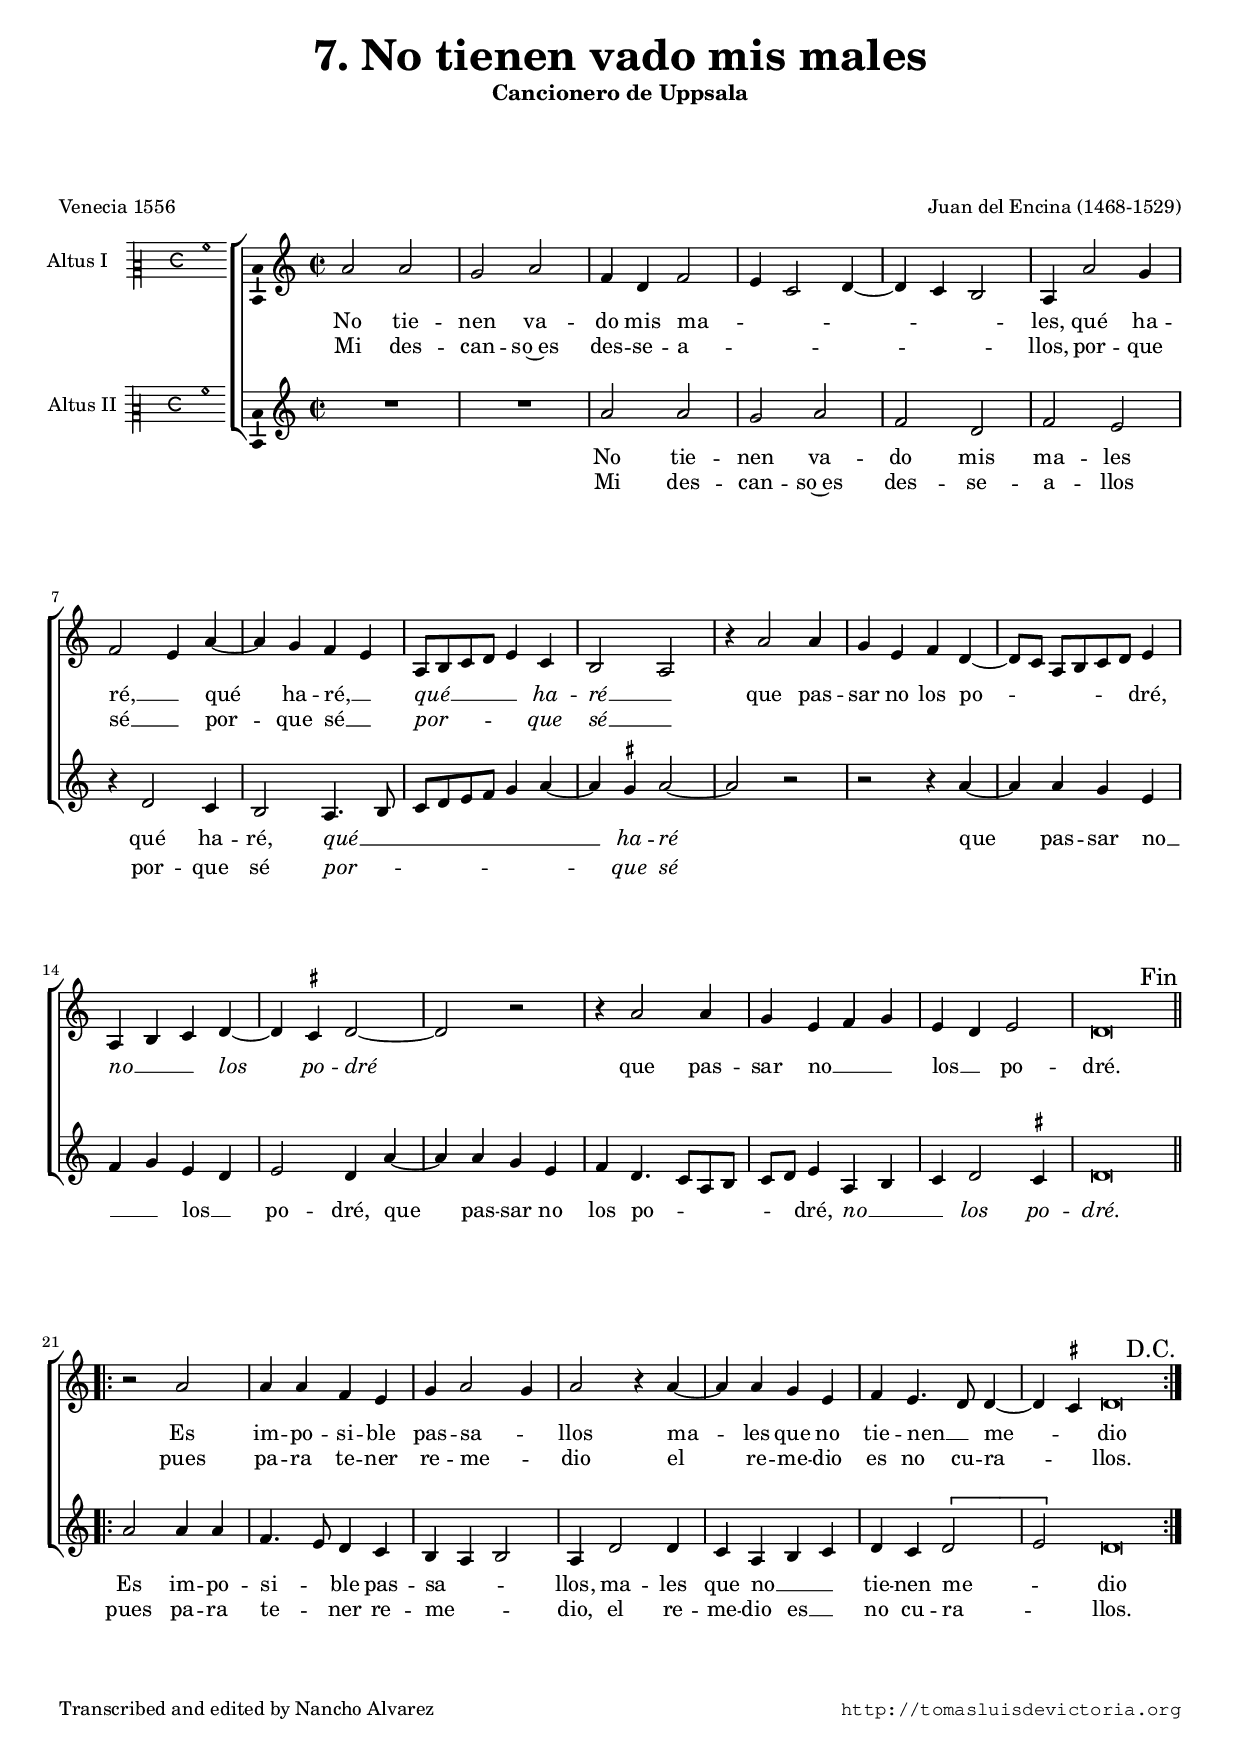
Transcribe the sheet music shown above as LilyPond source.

\version "2.18.0"

#(set-default-paper-size "a4")
#(set-global-staff-size 16.7)
#(ly:set-option 'point-and-click #f)
%mobile -s14.5 -i3.2

italicas=\override LyricText.font-shape = #'italic
rectas=\override LyricText.font-shape = #'upright
ss=\once \set suggestAccidentals = ##t
incipitwidth = 17
mtempo={\tempo 4 = 100}
mtempob={\tempo 4 = 50}

htitle="No tienen vado mis males"
hcomposer="Encina"

\header {
	title=\markup{\fontsize #3 "7. No tienen vado mis males"}
	subtitle="Cancionero de Uppsala"
	subsubtitle=\markup{\null \vspace #3 }
	composer="Juan del Encina (1468-1529)" % atribuido
        pdfauthor=\composer
	%opus="(-)"
	poet=\markup{"Venecia 1556"}
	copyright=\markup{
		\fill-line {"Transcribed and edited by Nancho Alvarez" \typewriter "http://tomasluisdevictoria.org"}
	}
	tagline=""
}

global={\key c \major \time 2/2 \skip 1*20 \bar ".|:-||" \break
	\skip 1*7 \bar ":|."
}


cantus=\relative c'{
        a'2 a
        g a
        f4 d f2
        e4 c2 d4 ~
        d c b2
        a4 a'2 g4
        f2 e4 a ~
        a g f e
        a,8 b c d e4 c
        b2 a
        r4 a'2 a4
        g e f d ~
        d8[ c] a[ b c d] e4
        a,4 b c4 d ~
        d \ss cis d2 ~
        d r
        r4 a'2 a4
        g e f g
        e d e2
        d\breve*1/2
        \override Score.RehearsalMark.self-alignment-X=#right
        \override Score.RehearsalMark.break-visibility = #'#(#t #t #f)
	\mark \markup{"Fin"}
	r2 a'2
	a4 a f e
	g a2 g4 % \ss gis??
	a2 r4 a ~
	a a4 g e
	f e4. d8 d4 ~
	d \ss cis4 \mtempob d\breve*1/4
	\mark \markup{"D.C."}
}

altus=\relative c''{
	R1*2
	a2 a
	g a
	f d
	f e
	r4 d2 c4
	b2 a4. b8
	c d e f g4 a4 ~
	a \ss gis4 a2 ~
	a r
	r r4 a4 ~
	a a4 g e
	f g e d
	e2 d4 a'4 ~
	a4 a4 g e
	f d4. c8 a8 b
	c d e4 a, b
	c d2 \ss cis4
	d\breve*1/2
	a'2 a4 a
	f4. e8 d4 c
	b a b2
	a4 d2 d4
	c a b c
	d c \[d2
	e\] d\breve*1/4
}

textocantus=\lyricmode{
No tie -- nen va -- do mis ma -- _ _ _ _ _ les,
qué ha -- ré, __ _
qué ha -- ré, __ _ 
\italicas qué __ _ _ _ _ ha -- ré __ _ \rectas
que pas -- sar no los po -- _ _ _ _ _ dré,
\italicas % no
no __ _ _ los po -- dré
\rectas
que pas -- sar no __ _ _ los __ _ po -- dré.
Es im -- po -- si -- ble pas -- sa -- _ llos
ma -- les que no tie -- nen __ _ me -- _ dio
}
textocantusb=\lyricmode{
Mi des -- can -- so~es des -- se -- a -- _ _ _ _ _ llos,
por -- que sé __ _
por -- que sé __ _
\italicas por -- _ _ _ _ que sé __ _ \rectas
"  " _ _ _ _ _ _ _ _ _ _ _ 
_ _ _ _ _ _ _ _ _ _ _ _ _ _ _ _ 
pues pa -- ra te -- ner re -- me -- _ dio % Remedio
el re -- me -- dio es no cu -- ra -- _ llos. % dio~es??
}

textoaltus=\lyricmode{
No tie -- nen va -- do mis ma -- les
qué ha -- ré,
\italicas qué __ _ _ _ _ _ _ _ ha -- ré \rectas
que pas -- sar no __ _ _ los __ _ po -- dré,
que pas -- sar no los po -- _ _ _ _ _ dré,
\italicas %no
no __ _ _ los po -- dré.
\rectas
Es im -- po -- si -- _ ble pas -- sa -- _ _ llos,
ma -- les que no __ _ _ tie -- nen me -- _ dio
}
textoaltusb=\lyricmode{
Mi des -- can -- so~es des -- se -- a -- llos
por -- que sé
\italicas por -- _ _ _ _ _ _ _ que sé \rectas
"  " _ _ _ _ _ _ _ _ _ _ _ 
_ _ _ _ _ _ _ _ _ _ _ _ _ _ _ _
pues pa -- ra te -- _ ner re -- me -- _ _ dio, 
el re -- me -- dio es __ _ no cu -- ra -- _ llos.
}

incipitcantus=\markup{
	\score{
		{ 
		\set Staff.instrumentName="Altus I   "
		\override NoteHead.style = #'neomensural
		\override Staff.TimeSignature.style = #'neomensural
		\cadenzaOn 
		\clef "petrucci-c2" 
		\key c \major
		\time 4/4
                a'1
		} 

	\layout { line-width=\incipitwidth indent = 0 }
	}
}

incipitaltus=\markup{
	\score{
		{ 
		\set Staff.instrumentName="Altus II "
		\override NoteHead.style = #'neomensural 
		\override Staff.TimeSignature.style = #'neomensural
		\cadenzaOn 
		\clef "petrucci-c2"
		\key c \major
		\time 4/4
                a'1
		} 
	\layout { line-width=\incipitwidth indent = 0 }
	}
}
%\layout {
%       \context {\Voice
%               \remove Ligature_bracket_engraver
%               \consists Mensural_ligature_engraver
%       }
%       line-width=\incipitwidth
%       indent = 0
%}

\score {\transpose c' c'{
\new ChoirStaff<<

	\new Staff <<\global
	\new Voice="v1" {
		\set Staff.instrumentName=\incipitcantus
		\clef "treble"
		\cantus }
	\new Lyrics \lyricsto "v1" {\textocantus }
	\new Lyrics \lyricsto "v1" {\textocantusb }
	>>

	\new Staff <<\global
	\new Voice="v2" {
		\set Staff.instrumentName=\incipitaltus
		\clef "treble"
		\altus }
	\new Lyrics \lyricsto "v2" {\textoaltus }
	\new Lyrics \lyricsto "v2" {\textoaltusb }
	>>	
>>

	} % transpose

\layout{ 
	\context {\Lyrics 
		\override VerticalAxisGroup.staff-affinity = #UP
		\override VerticalAxisGroup.nonstaff-relatedstaff-spacing =
			#'((basic-distance . 0) (minimum-distance . 0) (padding . 1.5))
		\override VerticalAxisGroup.nonstaff-nonstaff-spacing =
			#'((basic-distance . 0) (minimum-distance . 0) (padding . 1))
		\override LyricText.font-size = #1.2
		\override LyricHyphen.minimum-distance = #0.5
	}
	\context {\Score 
		tempoHideNote = ##t
		\override BarNumber.padding = #2 
	}
	\context {\Voice 
		%melismaBusyProperties = #'()
		%autoBeaming = ##f
	}
	\context {\Staff 
                %\RemoveEmptyStaves
                %\override VerticalAxisGroup.remove-first = ##t
		\override VerticalAxisGroup.staff-staff-spacing =
			#'((basic-distance . 12) (minimum-distance . 0) (padding . 1))
		\consists Ambitus_engraver 
		\override LigatureBracket.padding = #1
	}
}

%\midi { \mtempo }

}


\paper{
	evenHeaderMarkup=\markup  \fill-line { \fromproperty #'page:page-number-string \htitle \hcomposer }
	oddHeaderMarkup= \markup  \fill-line { \on-the-fly #not-first-page \hcomposer \on-the-fly #not-first-page \htitle \on-the-fly #not-first-page \fromproperty #'page:page-number-string }
	%system-count=5
	%page-count = 1
	ragged-last-bottom = ##f
	indent=3.1\cm
	system-system-spacing =
	#'((basic-distance . 19) (minimum-distance . 0) (padding . 5))
	top-system-spacing = % header
	#'((basic-distance . 8) (minimum-distance . 0) (padding . 0))
	last-bottom-spacing = % footer
	#'((basic-distance . 16) (minimum-distance . 0) (padding . 0))
	markup-system-spacing.padding = #2
}
